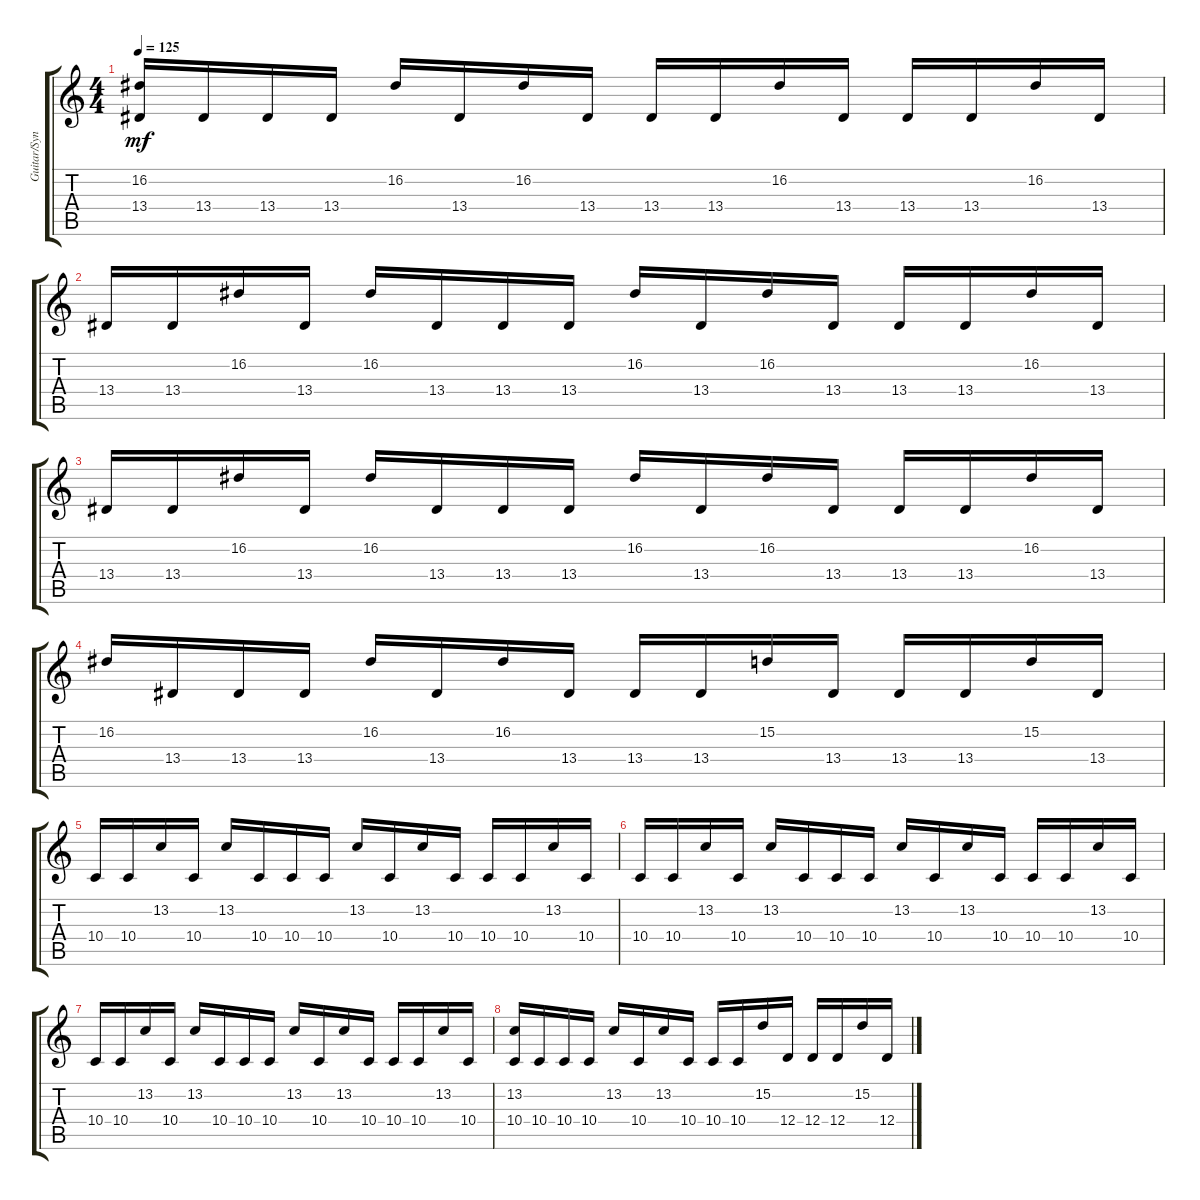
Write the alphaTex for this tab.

\track ("Guitar/Synth" "Guitar/Syn") {instrument lead2sawtooth}
\staff {score tabs}
\tuning (E4 B3 G3 D3 A2 E2) {hide}
\ts (4 4)
\tempo 125
\clef g2
\ks c
(16.2 13.4).16{dy mf} 13.4.16 13.4.16 13.4.16 16.2.16 13.4.16 16.2.16 13.4.16 13.4.16 13.4.16 16.2.16 13.4.16 13.4.16 13.4.16 16.2.16 13.4.16 |
13.4.16 13.4.16 16.2.16 13.4.16 16.2.16 13.4.16 13.4.16 13.4.16 16.2.16 13.4.16 16.2.16 13.4.16 13.4.16 13.4.16 16.2.16 13.4.16 |
13.4.16 13.4.16 16.2.16 13.4.16 16.2.16 13.4.16 13.4.16 13.4.16 16.2.16 13.4.16 16.2.16 13.4.16 13.4.16 13.4.16 16.2.16 13.4.16 |
16.2.16 13.4.16 13.4.16 13.4.16 16.2.16 13.4.16 16.2.16 13.4.16 13.4.16 13.4.16 15.2.16 13.4.16 13.4.16 13.4.16 15.2.16 13.4.16 |
10.4.16 10.4.16 13.2.16 10.4.16 13.2.16 10.4.16 10.4.16 10.4.16 13.2.16 10.4.16 13.2.16 10.4.16 10.4.16 10.4.16 13.2.16 10.4.16 |
10.4.16 10.4.16 13.2.16 10.4.16 13.2.16 10.4.16 10.4.16 10.4.16 13.2.16 10.4.16 13.2.16 10.4.16 10.4.16 10.4.16 13.2.16 10.4.16 |
10.4.16 10.4.16 13.2.16 10.4.16 13.2.16 10.4.16 10.4.16 10.4.16 13.2.16 10.4.16 13.2.16 10.4.16 10.4.16 10.4.16 13.2.16 10.4.16 |
(13.2 10.4).16 10.4.16 10.4.16 10.4.16 13.2.16 10.4.16 13.2.16 10.4.16 10.4.16 10.4.16 15.2.16 12.4.16 12.4.16 12.4.16 15.2.16 12.4.16
